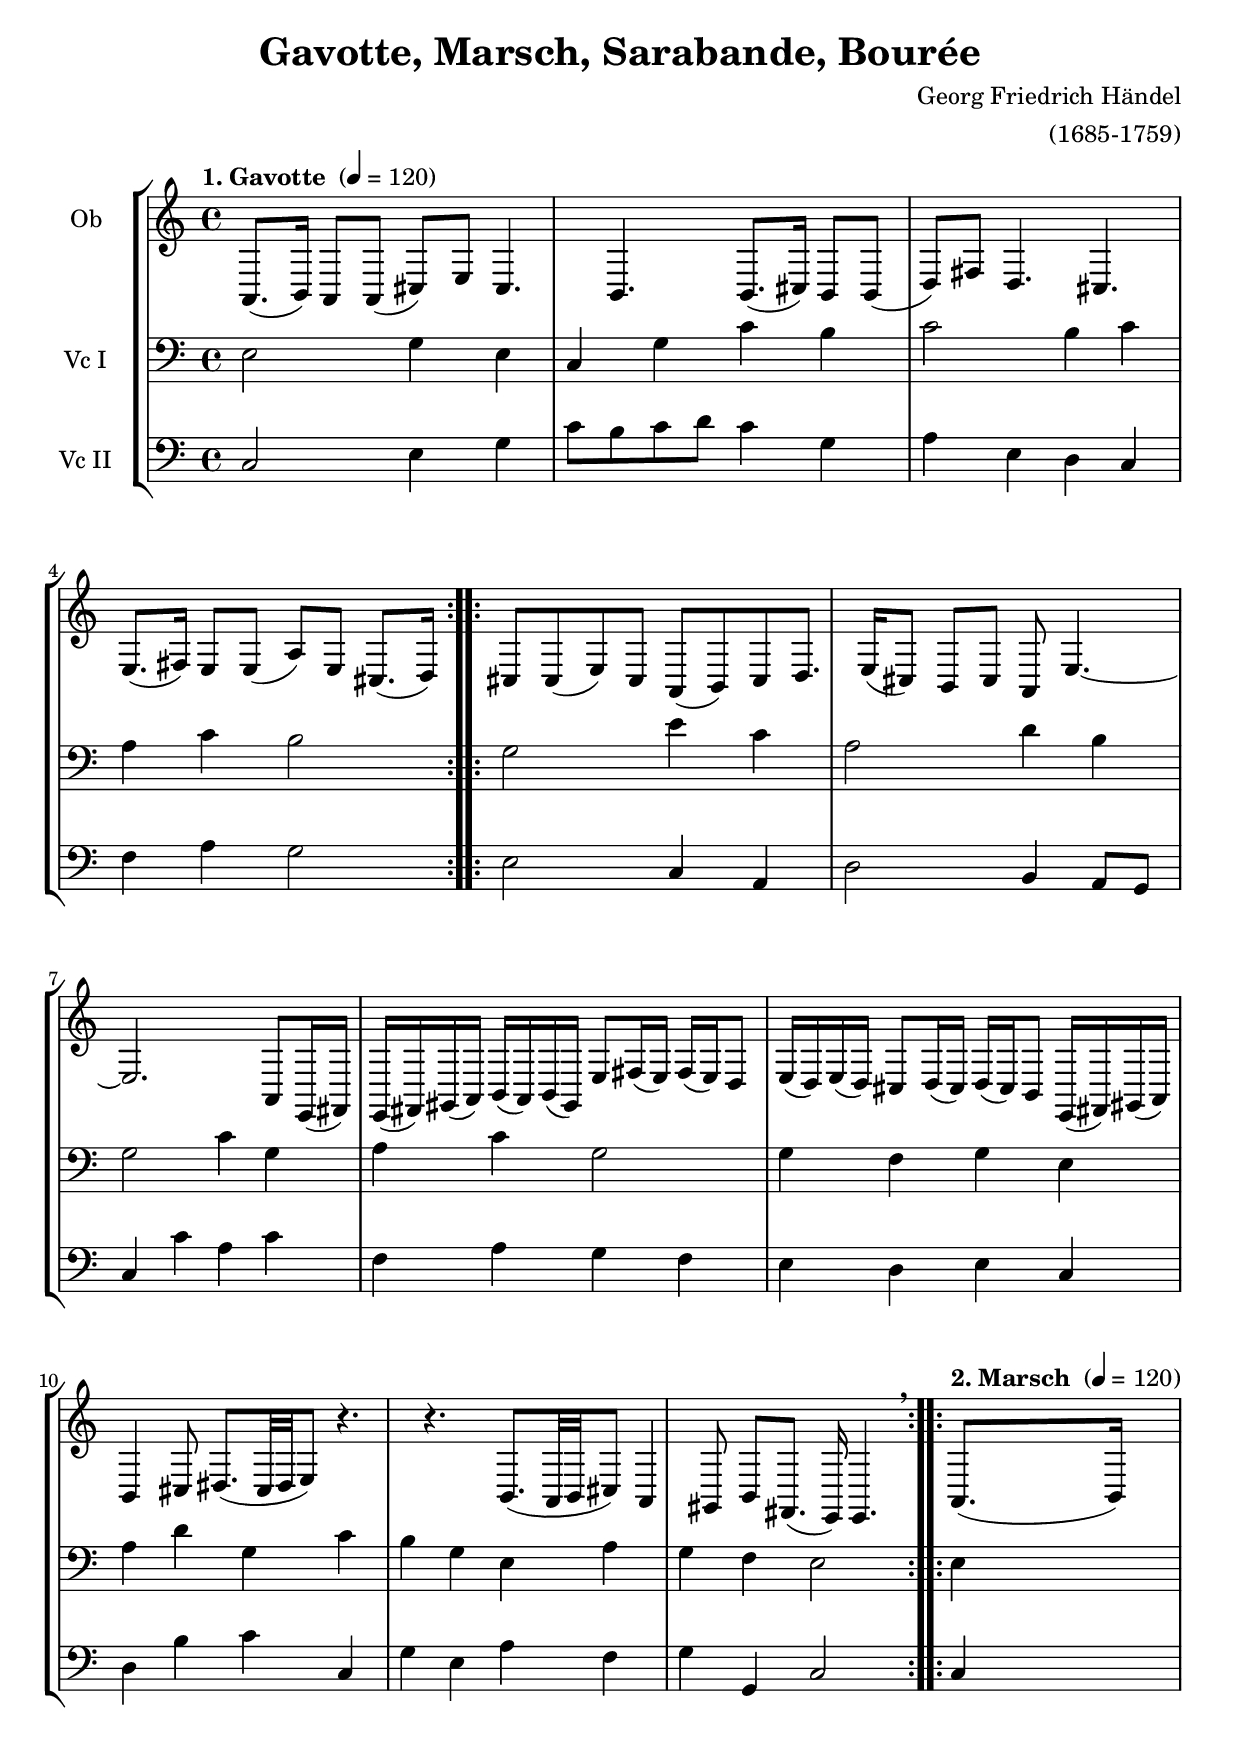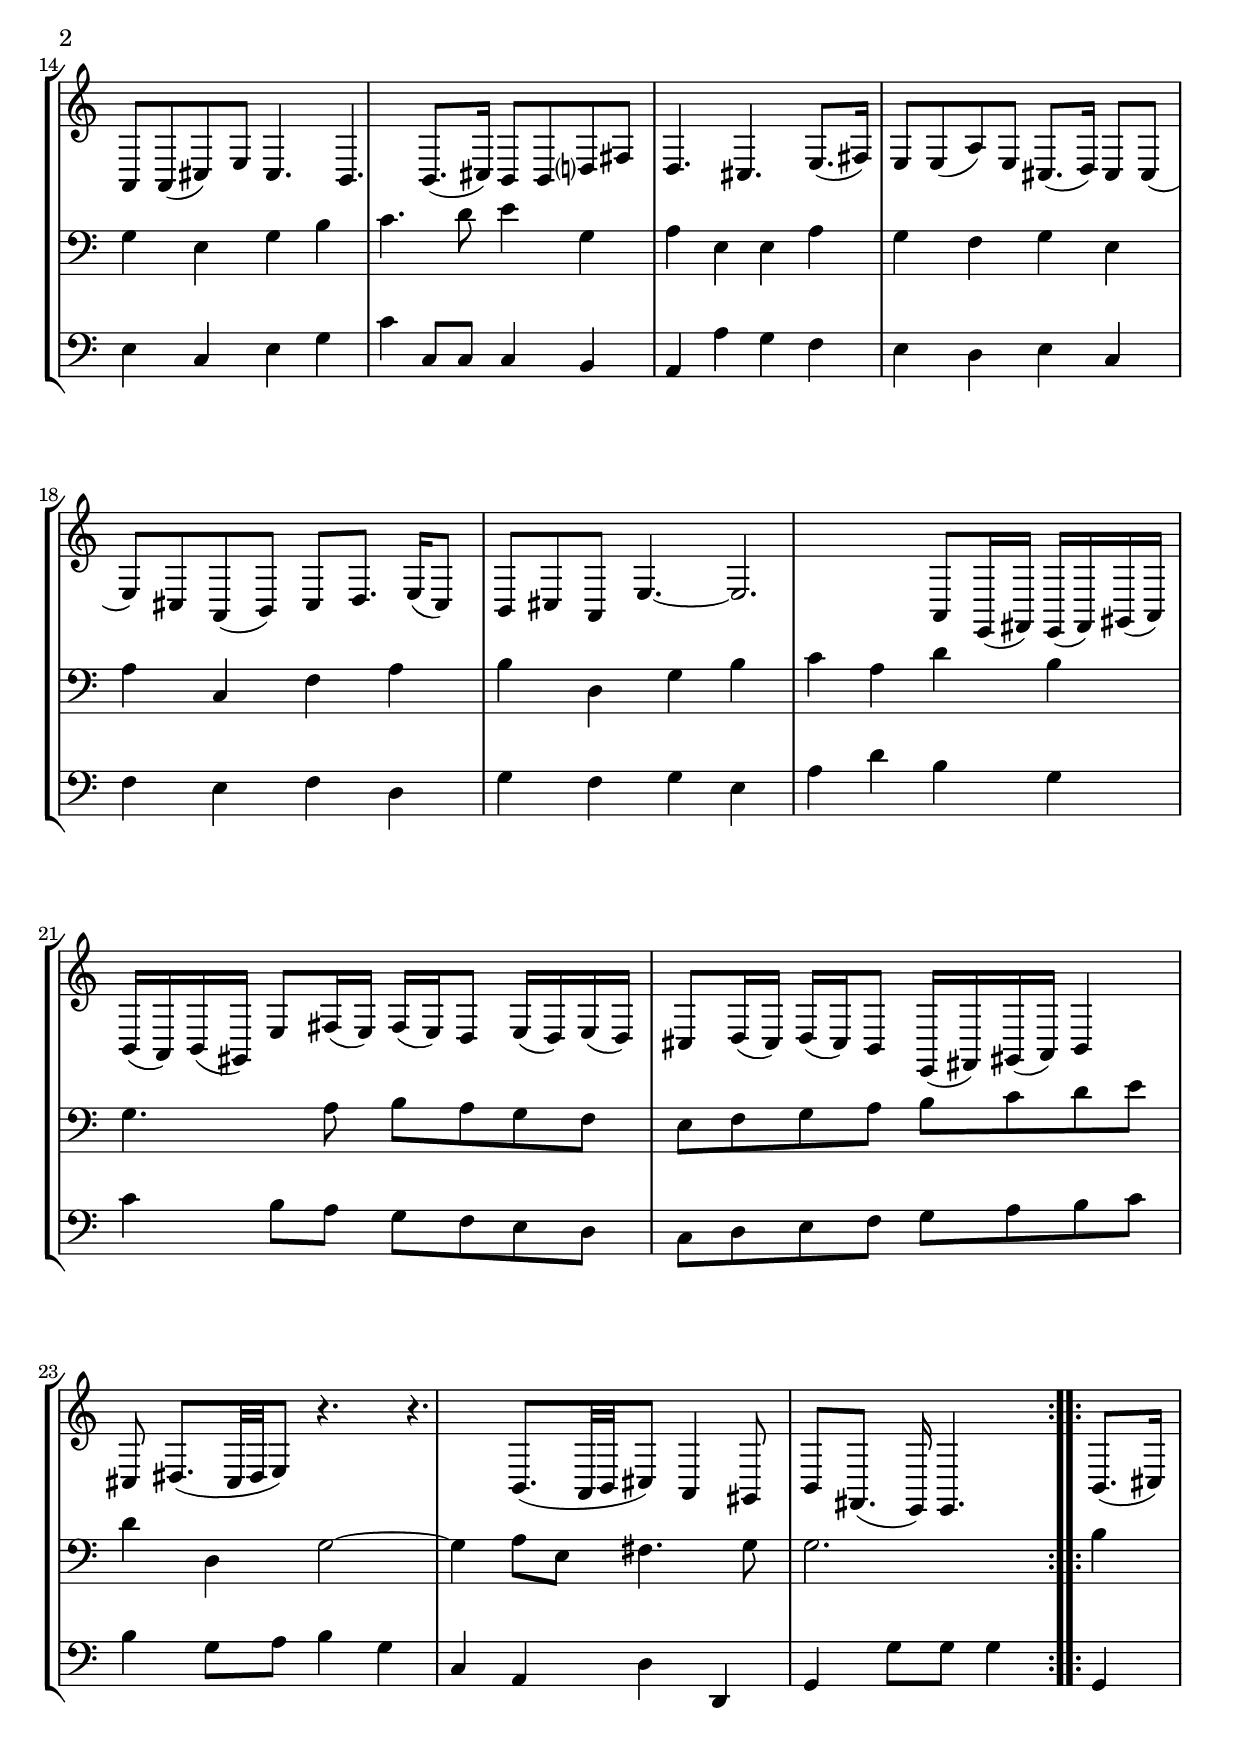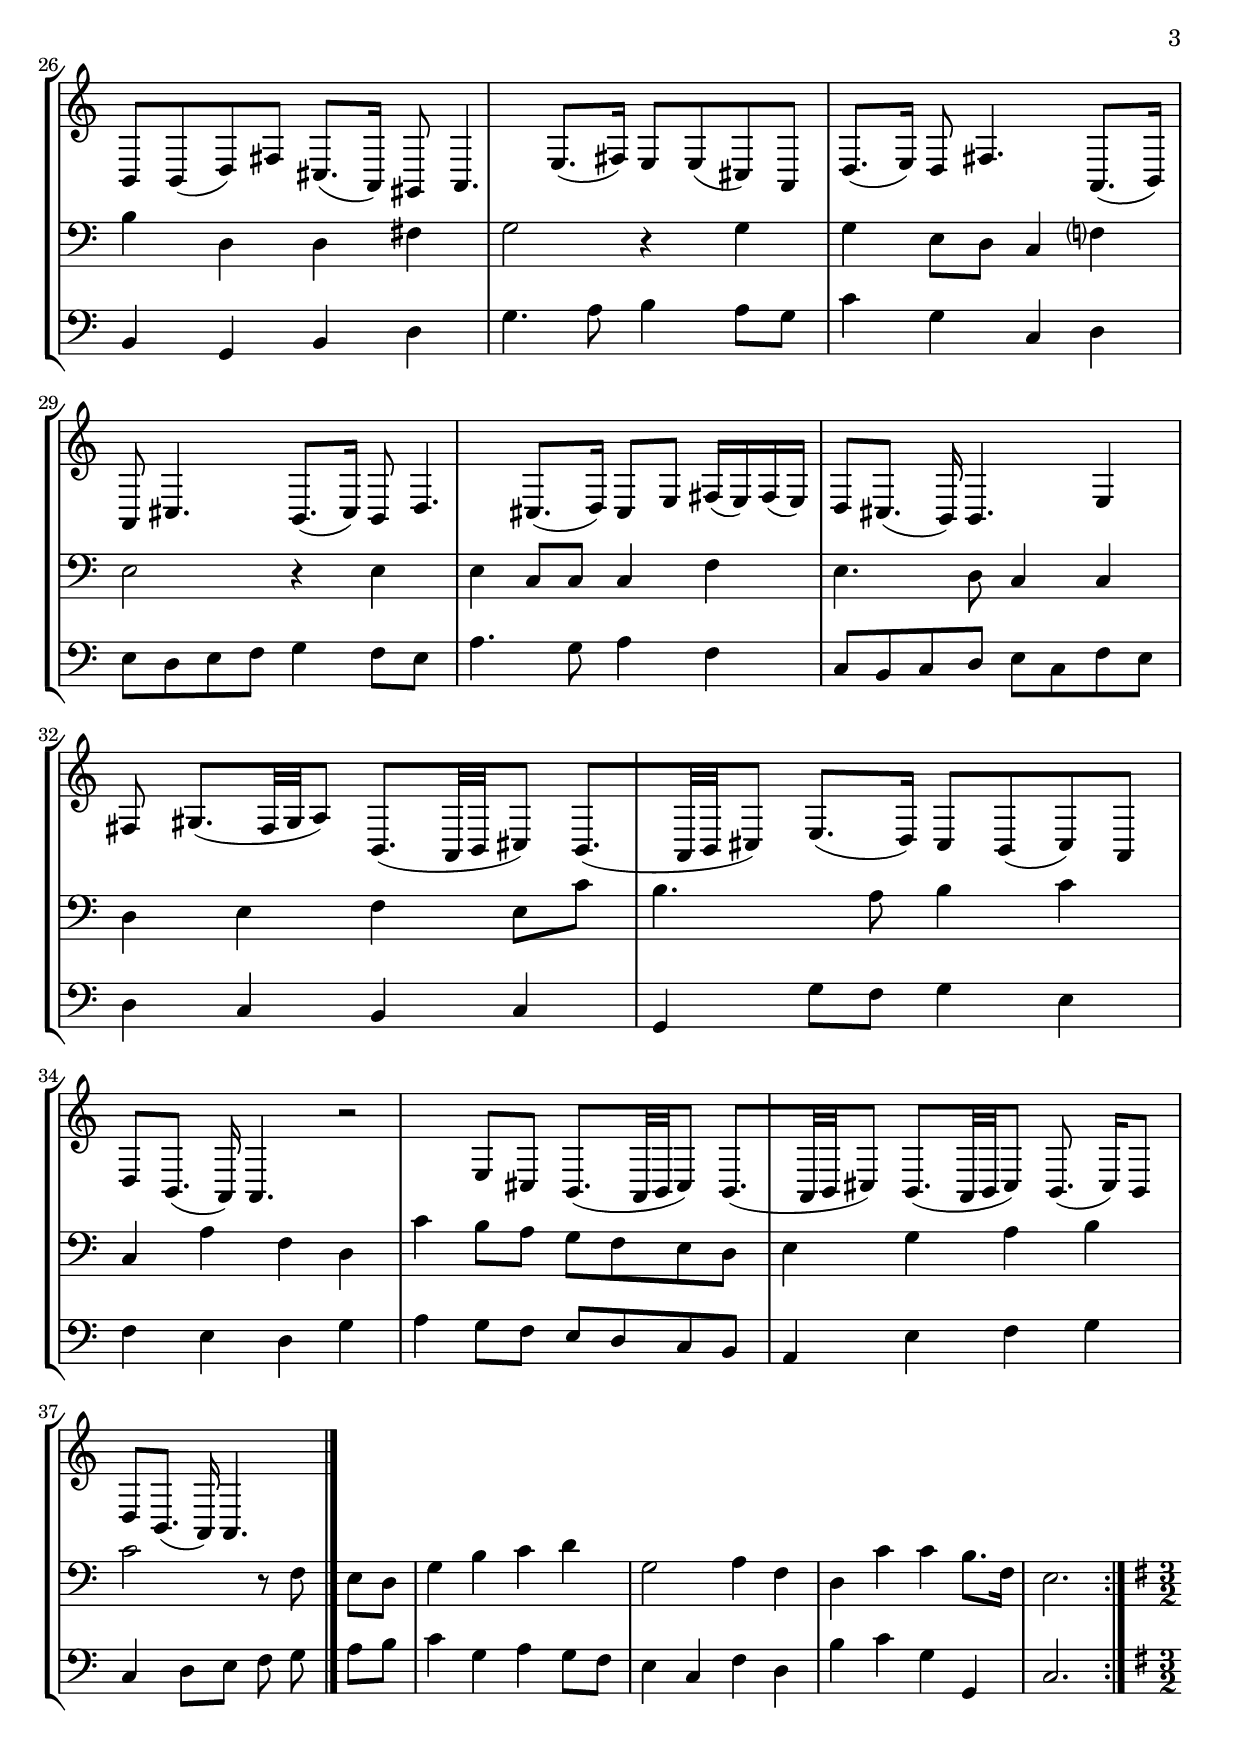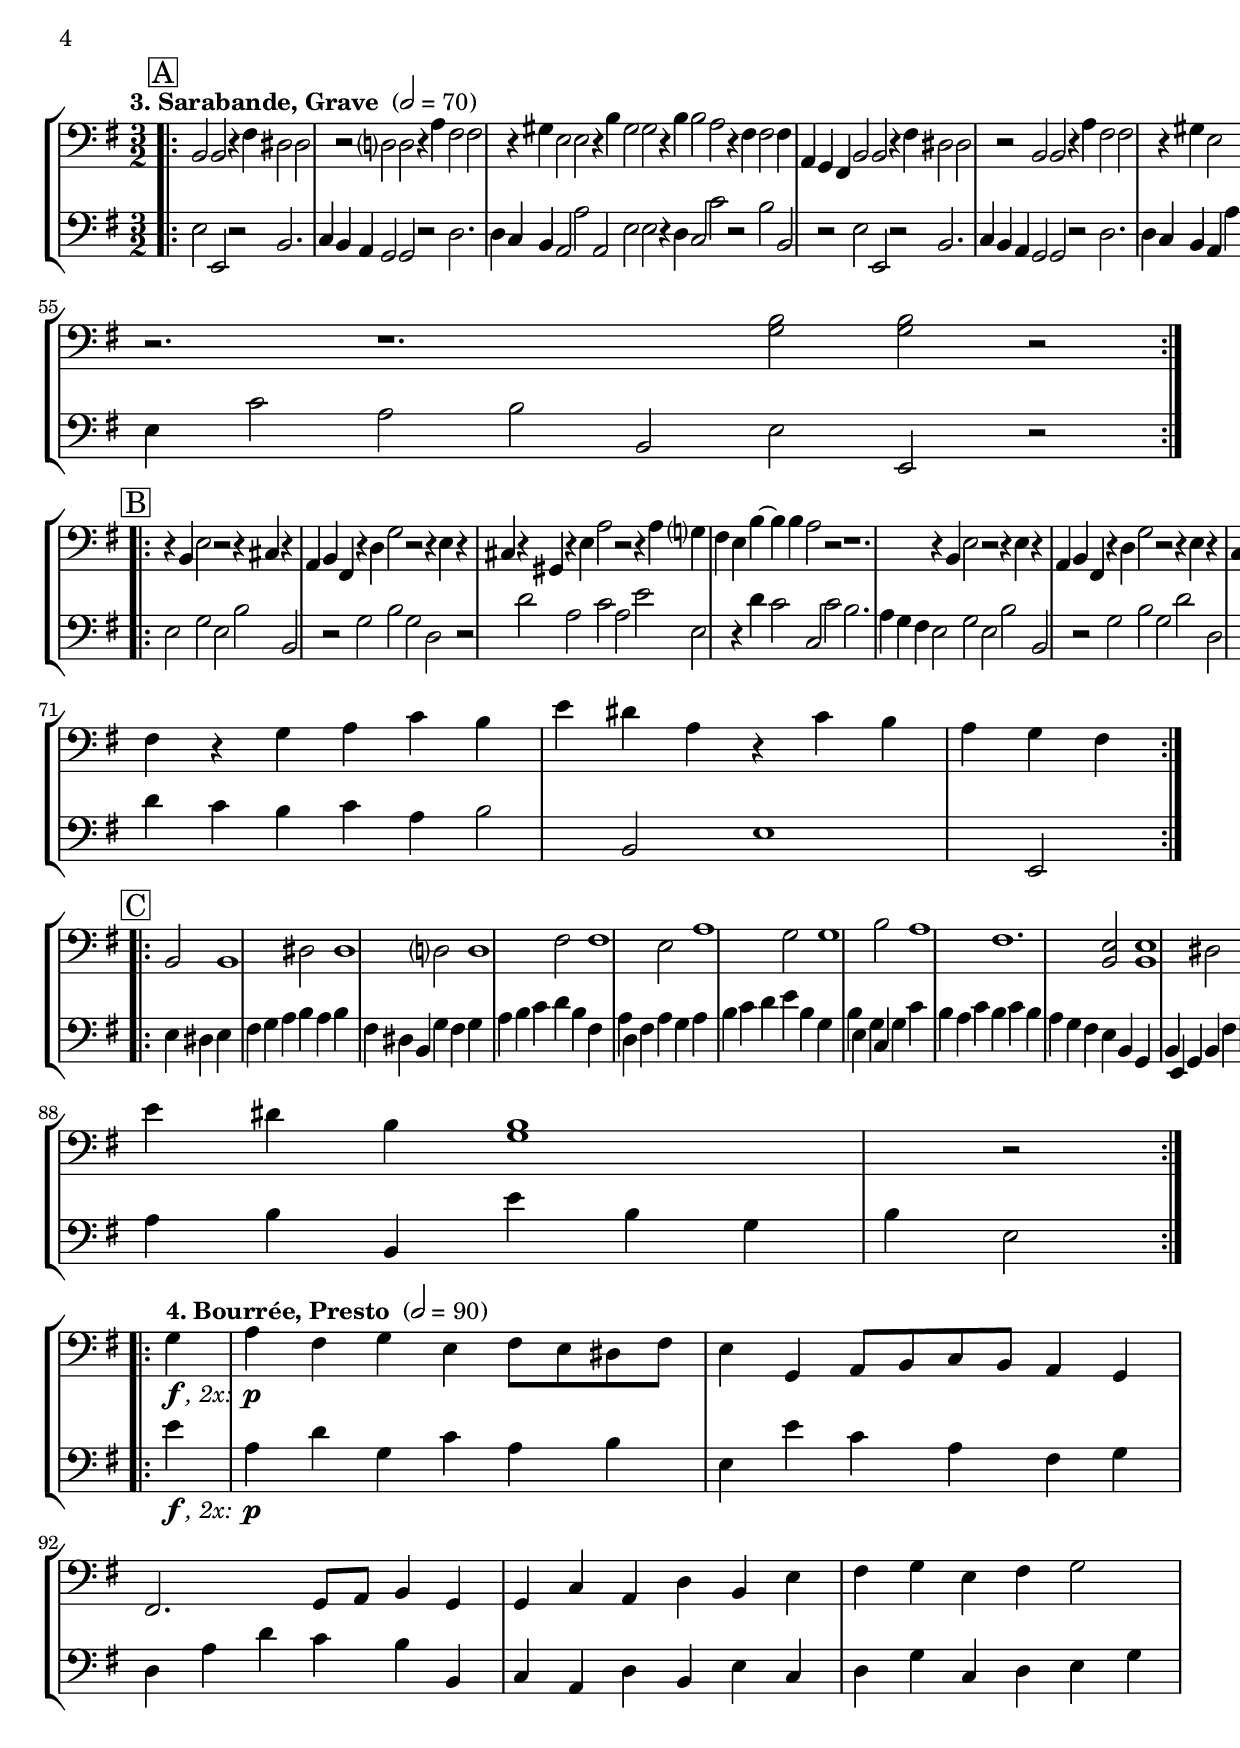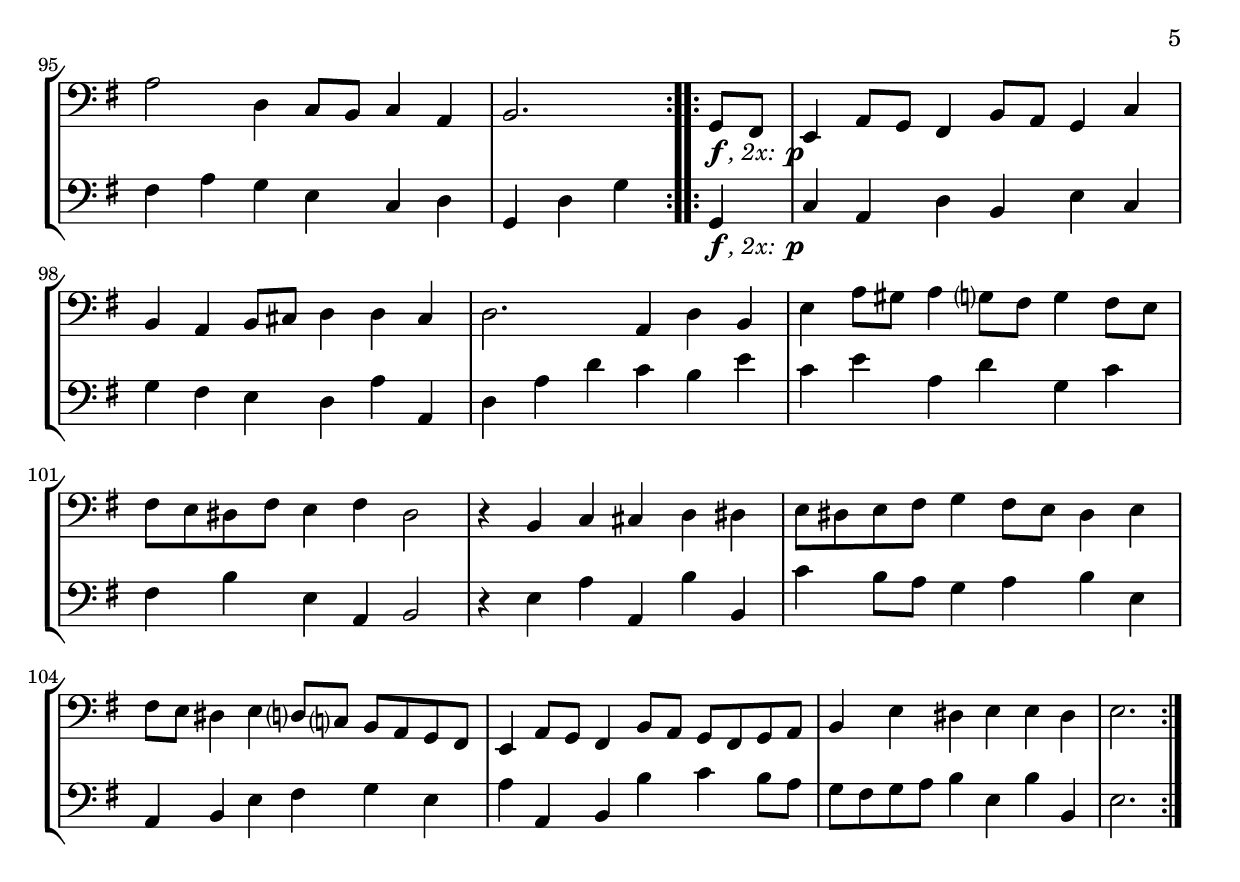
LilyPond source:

\version "2.14.2"
\include "deutsch.ly"

#(set-global-staff-size 21)

\header {
  title = "Gavotte, Marsch, Sarabande, Bourée"
  composer = "Georg Friedrich Händel"
  arranger = "(1685-1759)"
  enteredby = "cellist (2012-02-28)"
}

voiceconsts = {
 \key b \major
 \time 4/4
% \numericTimeSignature
 \compressFullBarRests
}

%minstr = "harpsichord"
mihi = "clarinet"
%minstr = "accordion"
milo = "bassoon"

ftop = \markup \italic { \dynamic f ", 2x: " \dynamic p }

\include "v1.ily"
vb = \relative c' {
  \voiceconsts
  \clef "bass"

  \tempo "1. Gavotte " 4=120
  \repeat volta 2 {
    d2 f4 d
    b f' b a
    b2 a4 b
    g b a2
  }
  \repeat volta 2 {
    f d'4 b
    g2 c4 a

    f2 b4 f
    g b f2
    f4 es f d
    g c f, b
    a f d g
    f es d2 
  }

  \tempo "2. Marsch " 4=120
  \repeat volta 2 {
    \partial 4 d4
    f d f a
    b4. c8 d4 f,
    g d d g
    f es f d
    g b, es g
    a c, f a

    b g c a
    f4. g8 a g f es
    d es f g a b c d
    c4 c, f2~
    f4 g8 d e4. f8

    f2.
  }

  \repeat volta 2 {
    \partial 4 a4
    a c, c e
    f2 r4 f
    f d8 c b4 es?
    d2 r4 d
    d b8 b b4 es

    d4. c8 b4 b
    c d es d8 b'
    a4. g8 a4 b
    b, g' es c
    b' a8 g f es d c
    d4 f g a

    b2 r8 es, d[ c]
    f4 a b c
    f,2 g4 es
    c b' b a8. es16
    d2.
  }

  \break \tempo "3. Sarabande, Grave " 2=70 \key d \minor \time 3/2
  \repeat volta 2 {
    \mark \markup \box "A"
    a2 a r4 e'
    cis2 cis r
    c? c r4 g'
    e2 e r4 fis
    d2 d r4 a'

    f2 f r4 a
    a2 g r4 e
    e2 e4 g, f e
    a2 a r4 e'
    cis2 cis r

    a a r4 g'
    e2 e r4 fis
    d2 c r4 c
    c2. r
    r1.
    <f a>2 <f a> r
  }

  \repeat volta 2 {
    \mark \markup \box "B"
    r4 a, d2 r
    r4 h r g a e
    r c' f2 r
    r4 d r h r fis
    r d' g2 r

    r4 g f? e d a'~
    a a g2 r
    r1.
    r4 a, d2 r
    r4 d r g, a e

    r c' f2 r
    r4 d r b r fis
    r d' g2 r
    r4 g f? e r f
    g b a d cis g
    r b a g f e
  }

  \repeat volta 2 {
    \mark \markup \box "C"
    a,2 a1
    cis2 cis1
    c?2 c1
    e2 e1
    d2 g1

    f2 f1
    a2 g1
    e1.
    <a, d>2 <a d>1
    cis2 cis1

    f2 f1
    e2 e1
    d2 g1
    f1 g2
    r a4 d cis a
    <f a>1 r2
  }

  \break \tempo "4. Bourrée, Presto " 2=90
  \repeat volta 2 {
    \partial 4 f4_\ftop
    g e f d
    e8 d cis e d4 f,
    g8 a b a g4 f
    e2. f8 g

    a4 f f b
    g c a d
    e f d e
    f2 g

    c,4 b8 a b4 g
    a2.
  }

  \repeat volta 2 {
    \partial 4 f8_\ftop e
    d4 g8 f e4 a8 g
    f4 b a g

    a8 h c4 c h4
    c2. g4
    c a d g8 fis
    g4 f?8 e f4 e8 d

    e d cis e d4 e
    cis2 r4 a
    b h c cis
    d8 cis d e f4 e8 d

    cis4 d e8 d cis4
    d c?8 b? a g f e
    d4 g8 f e4 a8 g
    f e f g a4 d
    cis d d cis
    d2.
  }
}

vc = \relative c {
  \voiceconsts
  \clef "bass"

  \tempo "1. Gavotte " 4=120
  \repeat volta 2 {
    b2 d4 f
    b8 a b c b4 f
    g d c b
    es g f2
  }
  \repeat volta 2 {
    d2 b4 g
    c2 a4 g8 f

    b4 b' g b
    es, g f es
    d c d b
    c a' b b,
    f' d g es
    f f, b2
  }

  \tempo "2. Marsch " 4=120
  \repeat volta 2 {
    \partial 4 b4
    d b d f
    b b,8 b b4 a
    g g' f es
    d c d b
    es d es c
    f es f d

    g c a f
    b a8 g f es d c
    b c d es f g a b
    a4 f8 g a4 f
    b, g c c,
    f f'8 f f4
  }

  \repeat volta 2 {
    \partial 4 f,4
    a f a c
    f4. g8 a4 g8 f
    b4 f b, c
    d8 c d es f4 es8 d
    g4. f8 g4 es

    b8 a b c d b es d
    c4 b a b
    f f'8 es f4 d
    es d c f
    g f8 es d c b a
    g4 d' es f

    b, c8 d es f g a
    b4 f g f8 es
    d4 b es c
    a' b f f,
    b2.
  }

  \break \tempo "3. Sarabande, Grave " 2=70 \key d \minor \time 3/2
  \repeat volta 2 {
    \mark \markup \box "A"
    d2 d, r
    a'2. b4 a g
    f2 f r
    c'2. c4 b a
    g2 g' g,

    d' d r4 c
    b2 b' r
    a a, r
    d d, r
    a'2. b4 a g

    f2 f r
    c'2. c4 b a
    g g' e g c, e
    f2. d4 b'2
    g a a,
    d d, r
  }

  \repeat volta 2 {
    \mark \markup \box "B"
    d' f d
    a' a, r
    f' a f
    c r c'
    g b g

    d' d, r4 c'
    b2 b, b'
    a2. g4 f e
    d2 f d
    a' a, r

    f' a f
    c' c, c'
    g b g
    d' r4 c b a
    b g a2 a,
    d1 d,2
  }

  \repeat volta 2 {
    \mark \markup \box "C"
    d'4 cis d e f g
    a g a e cis a
    f' e f g a b
    c a e g c, e
    g f g a b c

    d a f a d, f
    b, f' b a g b
    a b a g f e
    d a f a d, f
    a e' a g f e

    f c a c f, a
    c b c d e f
    g d b d g, b
    d e d c b a
    b g a' g a a,
    d' a f a d,2
  }

  \break \tempo "4. Bourrée, Presto " 2=90
  \repeat volta 2 {
    \partial 4 d'4_\ftop
    g, c f, b
    g a d, d'
    b g e f
    c g' c b

    a a, b g
    c a d b
    c f b, c
    d f e g

    f d b c
    f, c' f 
  }

  \repeat volta 2 {
    \partial 4 f,_\ftop
    b g c a
    d b f' e

    d c g' g,
    c g' c b
    a d b d
    g, c f, b

    e, a d, g,
    a2 r4 d
    g g, a' a,
    b' a8 g f4 g

    a d, g, a
    d e f d
    g g, a a'
    b a8 g f e f g
    a4 d, a' a,
    d2.
  }
}


music = \new StaffGroup <<
      \new Staff {
	\set Staff.midiInstrument = \mihi
	\set Staff.instrumentName = #"Ob"
	\transpose b c' { \va }
      }

      \new Staff {
	\set Staff.midiInstrument = \milo
	\set Staff.instrumentName = #"Vc I"
	\transpose b c { \vb }
      }

      \new Staff {
	\set Staff.midiInstrument = \milo
	\set Staff.instrumentName = #"Vc II"
	\transpose b c' { \vc }
      }
>>

\book {
  \score {
    \music
    \layout {}
  }

  \score {
    \unfoldRepeats \music

    \midi {
      \context {
        \Score
      }
    }
  }
}
